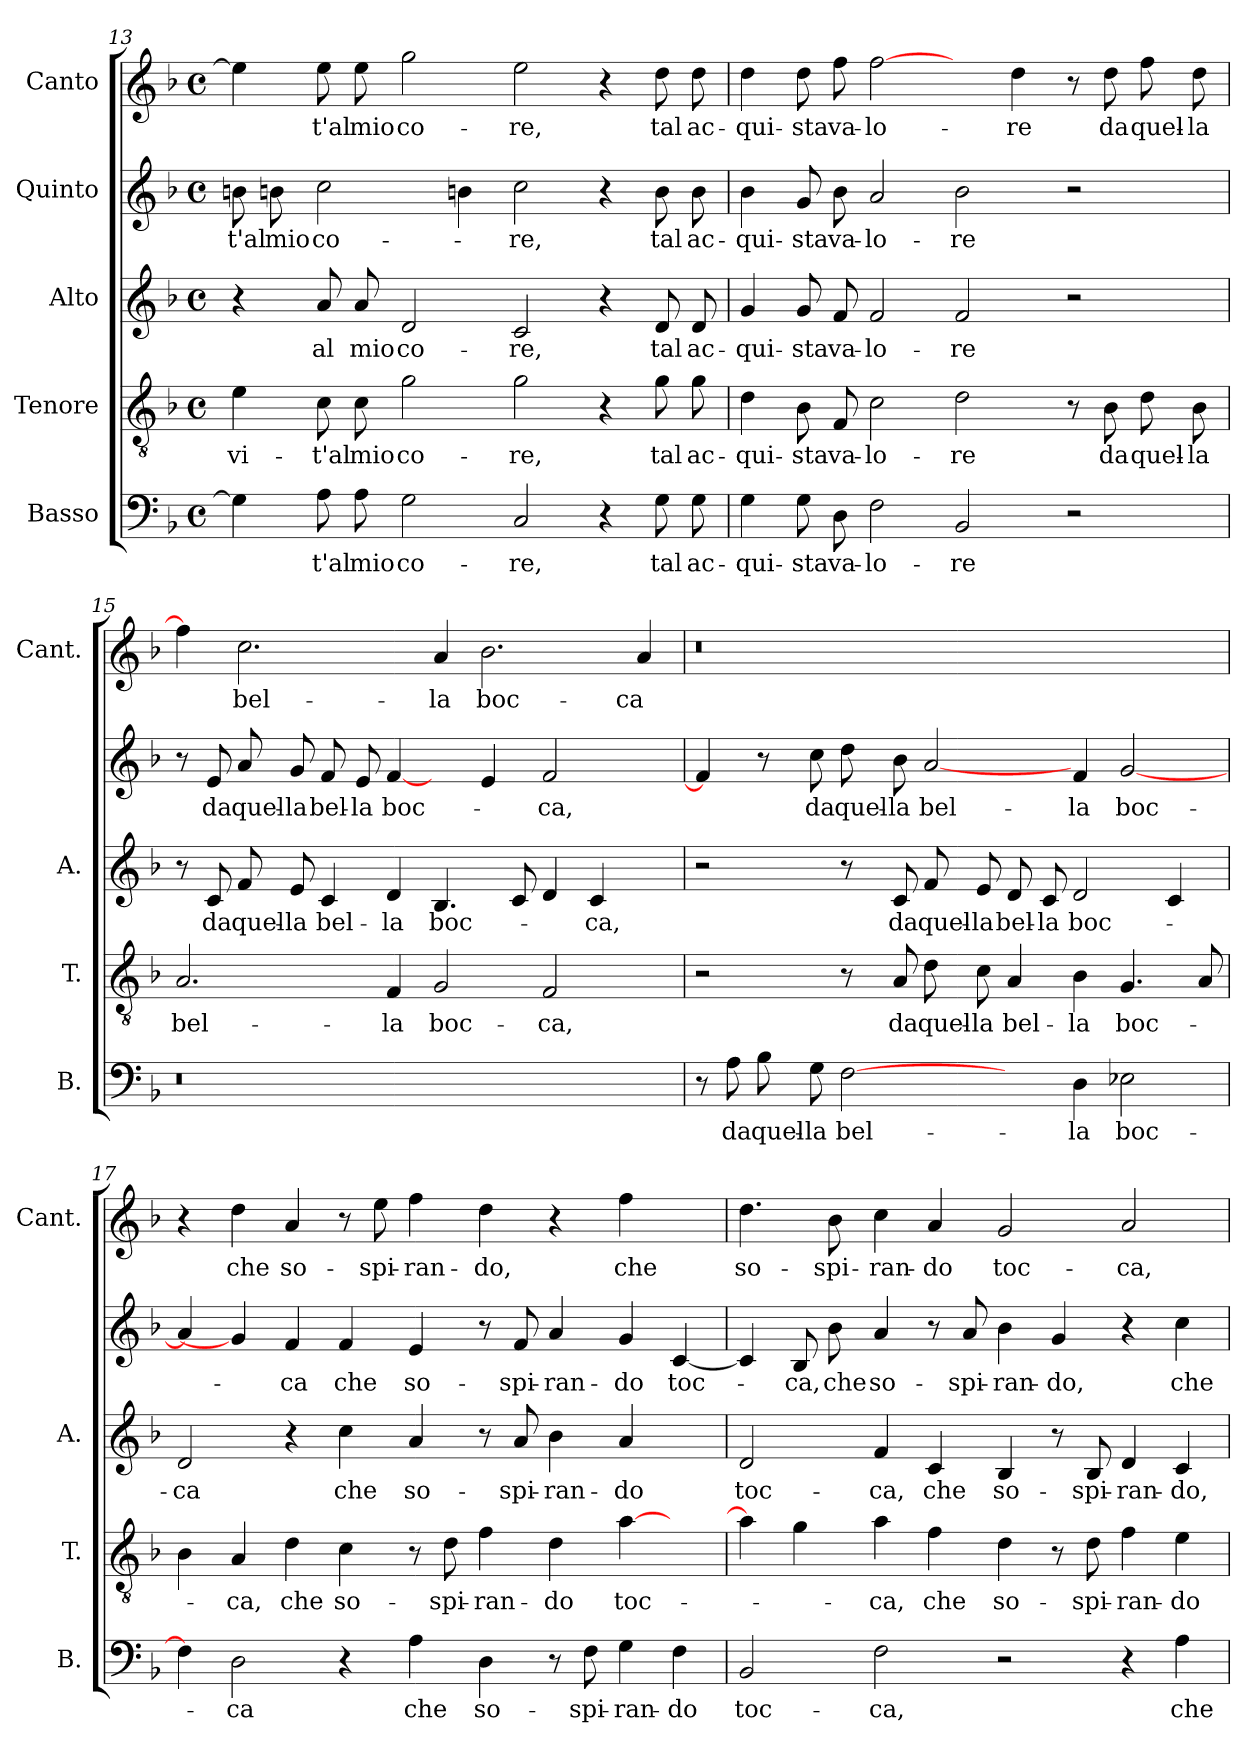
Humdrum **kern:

**kern	**text	**kern	**text	**kern	**text	**kern	**text	**kern	**text
*part5	*part5	*part4	*part4	*part3	*part3	*part2	*part2	*part1	*part1
*staff5	*staff5	*staff4	*staff4	*staff3	*staff3	*staff2	*staff2	*staff1	*staff1
*I"Basso	*	*I"Tenore	*	*I"Alto	*	*I"Quinto	*	*I"Canto	*
*I'B.	*	*I'T.	*	*I'A.	*	*	*	*I'Cant.	*
*clefF4	*	*clefGv2	*	*clefG2	*	*clefG2	*	*clefG2	*
*k[b-]	*	*k[b-]	*	*k[b-]	*	*k[b-]	*	*k[b-]	*
*F:	*	*F:	*	*F:	*	*F:	*	*F:	*
*M4/4	*	*M4/4	*	*M4/4	*	*M4/4	*	*M4/4	*
*met(c)	*	*met(c)	*	*met(c)	*	*met(c)	*	*met(c)	*
=13	=13	=13	=13	=13	=13	=13	=13	=13	=13
4G\]	.	4e\	vi-	4r	.	8bn\	-t'al	4ee\]	.
.	.	.	.	.	.	8bn\	mio	.	.
8A\	-t'al	8c\	-t'al	8a/	al	2cc\	co-	8ee\	-t'al
8A\	mio	8c\	mio	8a/	mio	.	.	8ee\	mio
2G\	co-	2g\	co-	2d/	co-	.	.	2gg\	co-
.	.	.	.	.	.	4bn\	.	.	.
2C/	-re,	2g\	-re,	2c/	-re,	2cc\	-re,	2ee\	-re,
4r	.	4r	.	4r	.	4r	.	4r	.
8G\	tal	8g\	tal	8d/	tal	8b\	tal	8dd\	tal
8G\	ac-	8g\	ac-	8d/	ac-	8b\	ac-	8dd\	ac-
=14	=14	=14	=14	=14	=14	=14	=14	=14	=14
4G\	-qui-	4d\	-qui-	4g/	-qui-	4b-\	-qui-	4dd\	-qui-
8G\	-sta	8B-\	-sta	8g/	-sta	8g/	-sta	8dd\	-sta
8D\	va-	8F/	va-	8f/	va-	8b-\	va-	8ff\	va-
2F\	-lo-	2c\	-lo-	2f/	-lo-	2a/	-lo-	[2ff\	-lo-
2BB-/	-re	2d\	-re	2f/	-re	2b-\	-re	4ryy	.
.	.	.	.	.	.	.	.	4dd\	-re
2r	.	8r	.	2r	.	2r	.	8r	.
.	.	8B-\	da	.	.	.	.	8dd\	da
.	.	8d\	quel-	.	.	.	.	8ff\	quel-
.	.	8B-\	-la	.	.	.	.	8dd\	-la
=15	=15	=15	=15	=15	=15	=15	=15	=15	=15
!LO:N:vis=0	!	!	!	!	!	!	!	!	!
1r	.	2.A/	bel-	8r	.	8r	.	4ff\]	.
.	.	.	.	8c/	da	8e/	da	.	.
.	.	.	.	8f/	quel-	8a/	quel-	2.cc\	bel-
.	.	.	.	8e/	-la	8g/	-la	.	.
.	.	.	.	4c/	bel-	8f/	bel-	.	.
.	.	.	.	.	.	8e/	-la	.	.
.	.	4F/	-la	4d/	-la	[4f/	boc-	.	.
1ryy	.	2G/	boc-	4.B-/	boc-	4ryy	.	4a/	-la
.	.	.	.	.	.	4e/	.	2.b-\	boc-
.	.	.	.	8c/	.	.	.	.	.
.	.	2F/	-ca,	4d/	.	2f/	-ca,	.	.
.	.	.	.	4c/	-ca,	.	.	.	.
4ryy	.	4ryy	.	4ryy	.	4ryy	.	4a/	-ca
=16	=16	=16	=16	=16	=16	=16	=16	=16	=16
!	!	!	!	!	!	!	!	!LO:N:vis=0	!
8r	.	2r	.	2r	.	4f/]	.	1r	.
8A\	da	.	.	.	.	.	.	.	.
8B-\	quel-	.	.	.	.	8r	.	.	.
8G\	-la	.	.	.	.	8cc\	da	.	.
[2F\	bel-	8r	.	8r	.	8dd\	quel-	.	.
.	.	8A/	da	8c/	da	8b-\	-la	.	.
.	.	8d\	quel-	8f/	quel-	[2a/	bel-	.	.
.	.	8c\	-la	8e/	-la	.	.	.	.
4ryy	.	4A/	bel-	8d/	bel-	.	.	1ryy	.
.	.	.	.	8c/	-la	.	.	.	.
4D\	-la	4B-\	-la	2d/	boc-	4f/	-la	.	.
2E-X\	boc-	4.G/	boc-	.	.	[2g/	boc-	.	.
.	.	.	.	4c/	.	.	.	.	.
.	.	8A/	.	.	.	.	.	.	.
=17	=17	=17	=17	=17	=17	=17	=17	=17	=17
4F\]	.	4B-\	.	2d/	-ca	4a/]	.	4r	.
2D\	-ca	4A/	-ca,	.	.	4g/]	.	4dd\	che
.	.	4d\	che	4r	.	4f/	-ca	4a/	so-
4r	.	4c\	so-	4cc\	che	4f/	che	8r	.
.	.	.	.	.	.	.	.	8ee\	-spi-
4A\	che	8r	.	4a/	so-	4e/	so-	4ff\	-ran-
.	.	8d\	-spi-	.	.	.	.	.	.
4D\	so-	4f\	-ran-	8r	.	8r	.	4dd\	-do,
.	.	.	.	8a/	-spi-	8f/	-spi-	.	.
8r	.	4d\	-do	4b-\	-ran-	4a/	-ran-	4r	.
8F\	-spi-	.	.	.	.	.	.	.	.
4G\	-ran-	[4a\	toc-	4a/	-do	4g/	-do	4ff\	che
4F\	-do	4ryy	.	4ryy	.	[4c/	toc-	4ryy	.
=18	=18	=18	=18	=18	=18	=18	=18	=18	=18
2BB-/	toc-	4a\]	.	2d/	toc-	4c/]	.	4.dd\	so-
.	.	4g\	.	.	.	8B-/	-ca,	.	.
.	.	.	.	.	.	8b-\	che	8b-\	-spi-
2F\	-ca,	4a\	-ca,	4f/	-ca,	4a/	so-	4cc\	-ran-
.	.	4f\	che	4c/	che	8r	.	4a/	-do
.	.	.	.	.	.	8a/	-spi-	.	.
2r	.	4d\	so-	4B-/	so-	4b-\	-ran-	2g/	toc-
.	.	8r	.	8r	.	4g/	-do,	.	.
.	.	8d\	-spi-	8B-/	-spi-	.	.	.	.
4r	.	4f\	-ran-	4d/	-ran-	4r	.	2a/	-ca,
4A\	che	4e\	-do	4c/	-do,	4cc\	che	.	.
=	=	=	=	=	=	=	=	=	=
*-	*-	*-	*-	*-	*-	*-	*-	*-	*-
